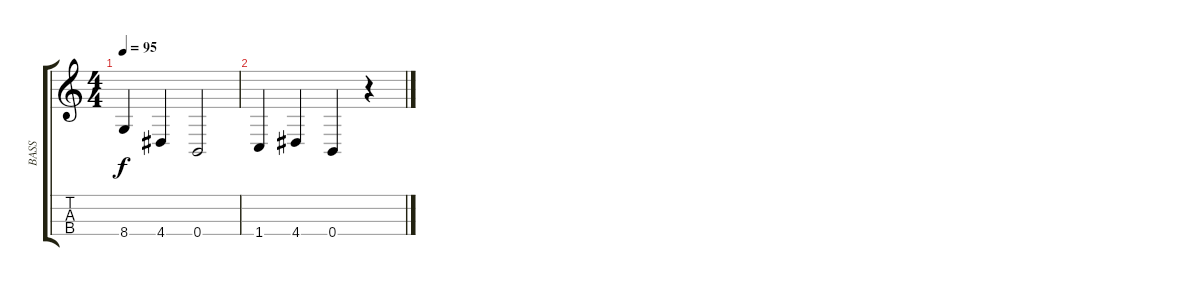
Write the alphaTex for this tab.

\track ("BASS" "BASS") {instrument electricbassfinger}
\staff {score tabs}
\tuning (E3 B2 Gb2 B1) {hide}
\ts (4 4)
\tempo 95
\clef g2
\ks c
8.4.4{dy f} 4.4.4 0.4.2 |
1.4.4 4.4.4 0.4.4 r.4
